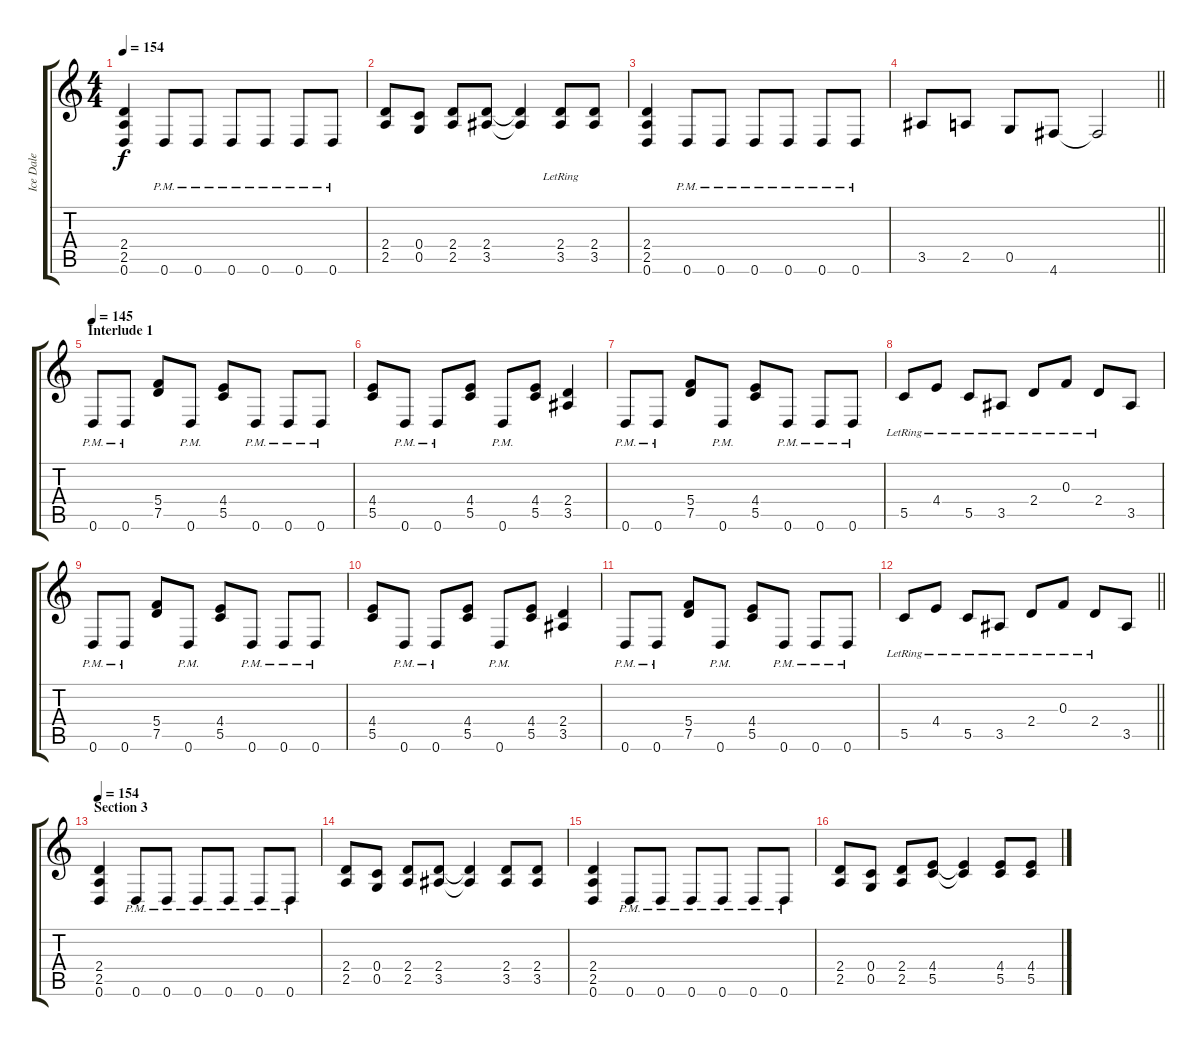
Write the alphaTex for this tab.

\track ("Ice Dale" "Ice Dale") {instrument distortionguitar}
\staff {score tabs}
\tuning (D4 A3 F3 C3 G2 D2) {hide}
\ts (4 4)
\tempo 154
\clef g2
\ks c
(2.4 2.5 0.6).4{dy f} 0.6{pm}.8 0.6{pm}.8 0.6{pm}.8 0.6{pm}.8 0.6{pm}.8 0.6{pm}.8 |
(2.4 2.5).8 (0.4 0.5).8 (2.4 2.5).8 (2.4 3.5).8 (2.4{t} 3.5{t}).4 (2.4{lr} 3.5{lr}).8 (2.4 3.5).8 |
(2.4 2.5 0.6).4 0.6{pm}.8 0.6{pm}.8 0.6{pm}.8 0.6{pm}.8 0.6{pm}.8 0.6{pm}.8 |
\barLineRight lightlight
3.5.8 2.5.8 0.5.8 4.6.8 4.6{t}.2 |
\section ("" "Interlude 1")
\tempo 145
0.6{pm}.8 0.6{pm}.8 (5.4 7.5).8 0.6{pm}.8 (4.4 5.5).8 0.6{pm}.8 0.6{pm}.8 0.6{pm}.8 |
(4.4 5.5).8 0.6{pm}.8 0.6{pm}.8 (4.4 5.5).8 0.6{pm}.8 (4.4 5.5).8 (2.4 3.5).4 |
0.6{pm}.8 0.6{pm}.8 (5.4 7.5).8 0.6{pm}.8 (4.4 5.5).8 0.6{pm}.8 0.6{pm}.8 0.6{pm}.8 |
5.5{lr}.8 4.4{lr}.8 5.5{lr}.8 3.5{lr}.8 2.4{lr}.8 0.3{lr}.8 2.4{lr}.8 3.5.8 |
0.6{pm}.8 0.6{pm}.8 (5.4 7.5).8 0.6{pm}.8 (4.4 5.5).8 0.6{pm}.8 0.6{pm}.8 0.6{pm}.8 |
(4.4 5.5).8 0.6{pm}.8 0.6{pm}.8 (4.4 5.5).8 0.6{pm}.8 (4.4 5.5).8 (2.4 3.5).4 |
0.6{pm}.8 0.6{pm}.8 (5.4 7.5).8 0.6{pm}.8 (4.4 5.5).8 0.6{pm}.8 0.6{pm}.8 0.6{pm}.8 |
\barLineRight lightlight
5.5{lr}.8 4.4{lr}.8 5.5{lr}.8 3.5{lr}.8 2.4{lr}.8 0.3{lr}.8 2.4{lr}.8 3.5.8 |
\section ("" "Section 3")
\tempo 154
(2.4 2.5 0.6).4 0.6{pm}.8 0.6{pm}.8 0.6{pm}.8 0.6{pm}.8 0.6{pm}.8 0.6{pm}.8 |
(2.4 2.5).8 (0.4 0.5).8 (2.4 2.5).8 (2.4 3.5).8 (2.4{t} 3.5{t}).4 (2.4 3.5).8 (2.4 3.5).8 |
(2.4 2.5 0.6).4 0.6{pm}.8 0.6{pm}.8 0.6{pm}.8 0.6{pm}.8 0.6{pm}.8 0.6{pm}.8 |
(2.4 2.5).8 (0.4 0.5).8 (2.4 2.5).8 (4.4 5.5).8 (4.4{t} 5.5{t}).4 (4.4 5.5).8 (4.4 5.5).8
